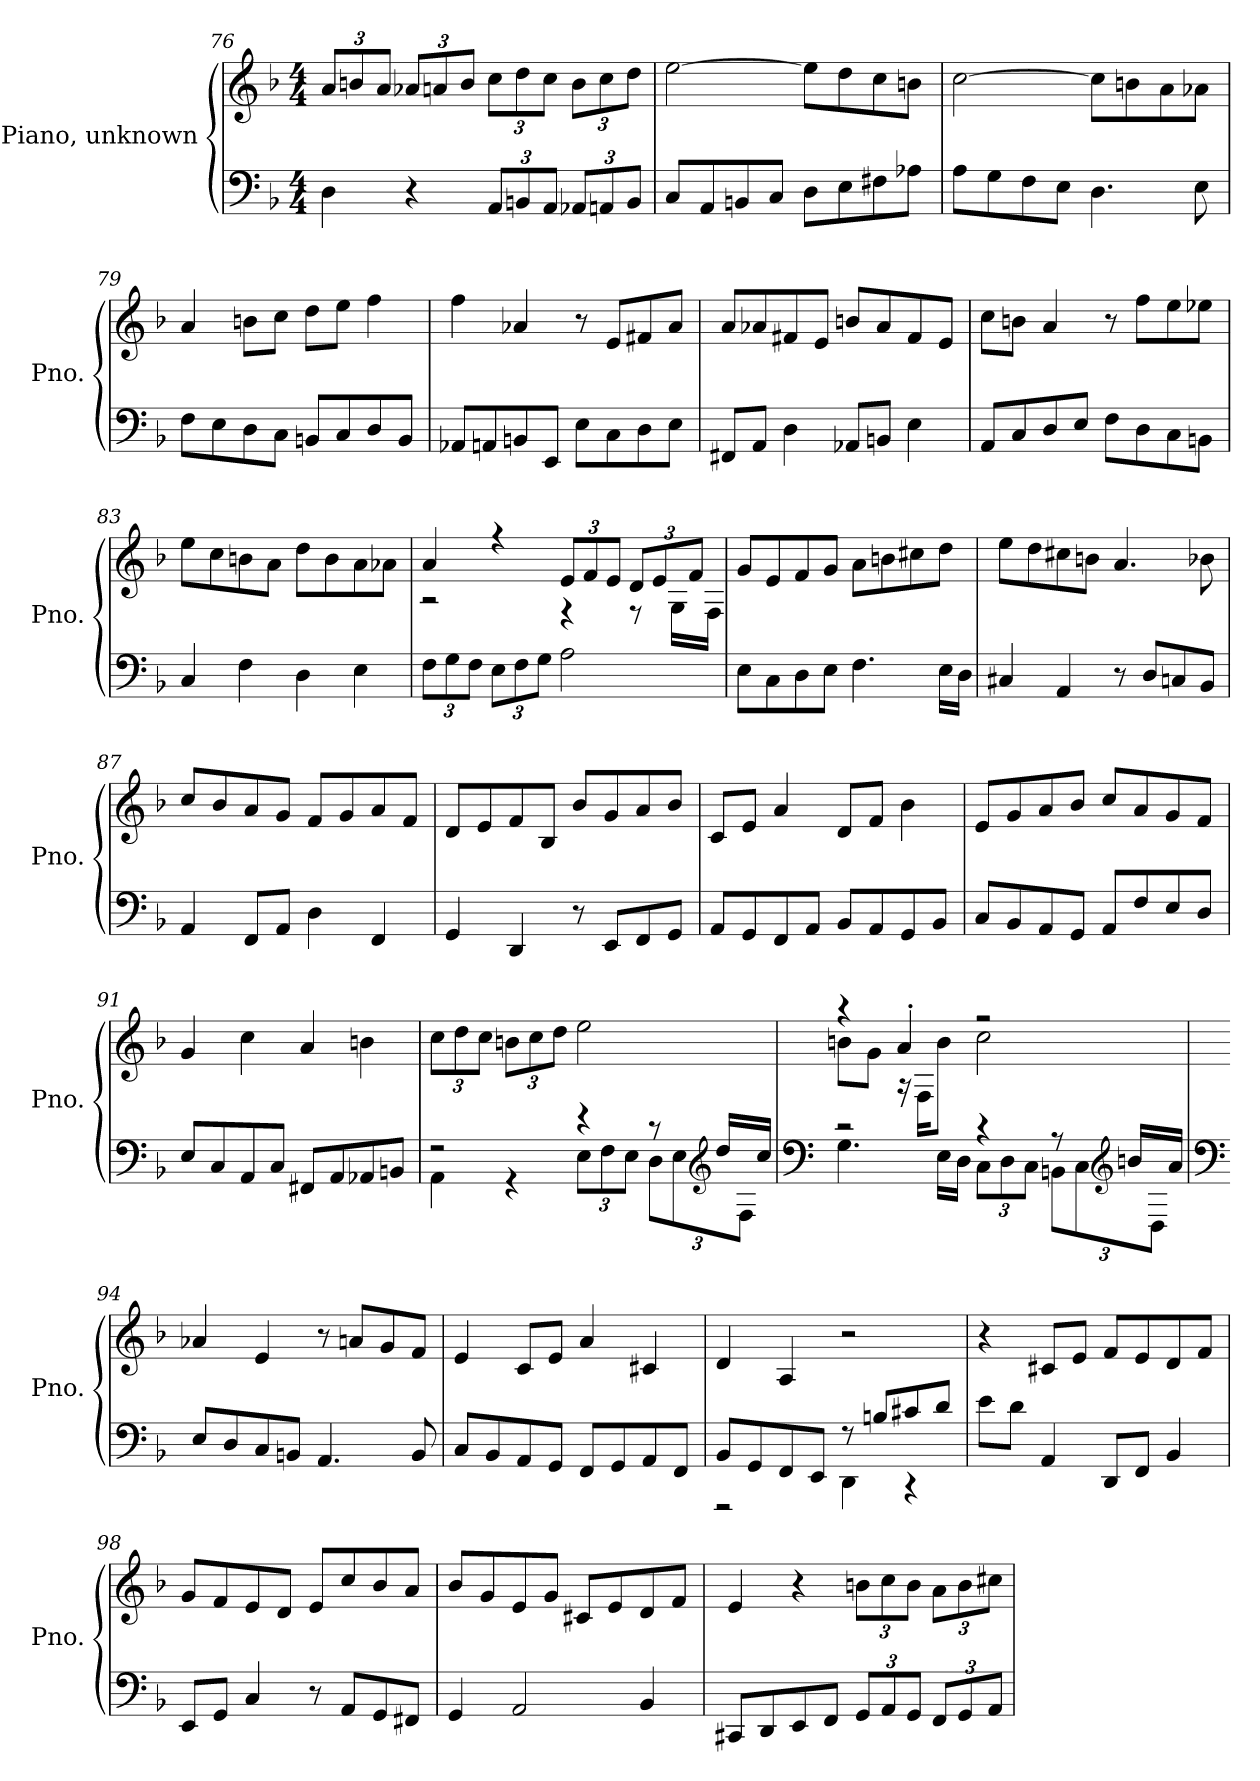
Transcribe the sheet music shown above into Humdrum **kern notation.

**kern	**kern
*part1	*part1
*staff2	*staff1
*I"Piano, unknown	*
*I'Pno.	*
*clefF4	*clefG2
*k[b-]	*k[b-]
*M4/4	*M4/4
*	*Xbrackettup
=76	=76
4D\	12a/L
.	12bn/
.	12a/J
4r	12a-X/L
.	12an/
.	12b/J
*Xbrackettup	*
12AA/L	12cc\L
12BBn/	12dd\
12AA/J	12cc\J
12AA-X/L	12b\L
12AAn/	12cc\
12BB/J	12dd\J
!!LO:LB:g=z
=77	=77
8C/L	[2ee\
8AA/	.
8BBn/	.
8C/J	.
8D\L	8ee\L]
8E\	8dd\
8F#X\	8cc\
8A-X\J	8bn\J
=78	=78
8A\L	[2cc\
8G\	.
8F\	.
8E\J	.
4.D\	8cc\L]
.	8bn\
.	8a\
8E\	8a-X\J
=79	=79
8F\L	4a/
8E\	.
8D\	8bn\L
8C\J	8cc\J
8BBn/L	8dd\L
8C/	8ee\J
8D/	4ff\
8BB/J	.
=80	=80
8AA-X/L	4ff\
8AAn/	.
8BBn/	4a-X/
8EE/J	.
8E\L	8r
8C\	8e/L
8D\	8f#X/
8E\J	8a-/J
!!LO:LB:g=z
=81	=81
8FF#X/L	8a/L
8AA/J	8a-X/
4D\	8f#X/
.	8e/J
8AA-X/L	8bn/L
8BBn/J	8a-/
4E\	8f#/
.	8e/J
=82	=82
8AA/L	8cc\L
8C/	8bn\J
8D/	4a/
8E/J	.
8F\L	8r
8D\	8ff\L
8C\	8ee\
8BBn\J	8ee-X\J
=83	=83
4C/	8ee\L
.	8cc\
4F\	8bn\
.	8a\J
4D\	8dd\L
.	8b\
4E\	8a\
.	8a-X\J
=84	=84
*	*^
12F\L	4a/	2r
12G\	.	.
12F\J	.	.
12E\L	4r	.
12F\	.	.
12G\J	.	.
2A\	12e/L	4r
.	12f/	.
.	12e/J	.
.	12d/L	8r
.	12e/	.
.	.	16G\LL
.	12f/J	.
.	.	16F\JJ
*	*v	*v
!!LO:LB:g=z
=85	=85
8E\L	8g/L
8C\	8e/
8D\	8f/
8E\J	8g/J
4.F\	8a\L
.	8bn\
.	8cc#X\
16E\LL	8dd\J
16D\JJ	.
=86	=86
4C#X/	8ee\L
.	8dd\
4AA/	8cc#X\
.	8bn\J
8r	4.a/
8D/L	.
8Cn/	.
8BB-/J	8b-X\
=87	=87
4AA/	8cc/L
.	8b-/
8FF/L	8a/
8AA/J	8g/J
4D\	8f/L
.	8g/
4FF/	8a/
.	8f/J
=88	=88
4GG/	8d/L
.	8e/
4DD/	8f/
.	8B-/J
8r	8b-/L
8EE/L	8g/
8FF/	8a/
8GG/J	8b-/J
!!LO:LB:g=z
=89	=89
8AA/L	8c/L
8GG/	8e/J
8FF/	4a/
8AA/J	.
8BB-/L	8d/L
8AA/	8f/J
8GG/	4b-\
8BB-/J	.
=90	=90
8C/L	8e/L
8BB-/	8g/
8AA/	8a/
8GG/J	8b-/J
8AA/L	8cc/L
8F/	8a/
8E/	8g/
8D/J	8f/J
=91	=91
8E/L	4g/
8C/	.
8AA/	4cc\
8C/J	.
8FF#X/L	4a/
8AA/	.
8AA-X/	4bn\
8BBn/J	.
=92	=92
*^	*
2r	4AA\	12cc\L
.	.	12dd\
.	.	12cc\J
.	4r	12bn\L
.	.	12cc\
.	.	12dd\J
4r	12E\L	2ee\
.	12F\	.
.	12E\J	.
8r	12D\L	.
.	12E\	.
*clefG2	*	*
16dd/LL	.	.
.	12F\J	.
16cc/JJ	.	.
!!LO:PB:g=z
=93	=93	=93
*clefF4	*	*
*	*	*^
2r	4.G\	4r	8bn\L
.	.	.	8g\J
.	.	4a'/	16r
.	.	.	16F\KL
.	16E\LL	.	8b\J
.	16D\JJ	.	.
4r	12C\L	2r	2cc\
.	12D\	.	.
.	12C\J	.	.
8r	12BBn\L	.	.
.	12C\	.	.
*clefG2	*	*	*
16bn/LL	.	.	.
.	12D\J	.	.
16a/JJ	.	.	.
*v	*v	*	*
*	*v	*v
=94	=94
*clefF4	*
8E/L	4a-X/
8D/	.
8C/	4e/
8BBn/J	.
4.AA/	8r
.	8an/L
.	8g/
8BB/	8f/J
=95	=95
8C/L	4e/
8BB-/	.
8AA/	8c/L
8GG/J	8e/J
8FF/L	4a/
8GG/	.
8AA/	4c#X/
8FF/J	.
!!LO:LB:g=z
=96	=96
*^	*
8BB-/L	2r	4d/
8GG/	.	.
8FF/	.	4A/
8EE/J	.	.
8r	4DD\	2r
8Bn/L	.	.
8c#X/	4r	.
8d/J	.	.
*v	*v	*
=97	=97
8e\L	4r
8d\J	.
4AA/	8c#X/L
.	8e/J
8DD/L	8f/L
8FF/J	8e/
4BB-/	8d/
.	8f/J
=98	=98
8EE/L	8g/L
8GG/J	8f/
4C/	8e/
.	8d/J
8r	8e/L
8AA/L	8cc/
8GG/	8b-/
8FF#X/J	8a/J
=99	=99
4GG/	8b-/L
.	8g/
2AA/	8e/
.	8g/J
.	8c#X/L
.	8e/
4BB-/	8d/
.	8f/J
!!LO:LB:g=z
=100	=100
8CC#X/L	4e/
8DD/	.
8EE/	4r
8FF/J	.
12GG/L	12bn\L
12AA/	12cc\
12GG/J	12b\J
12FF/L	12a\L
12GG/	12b\
12AA/J	12cc#X\J
=	=
*-	*-
